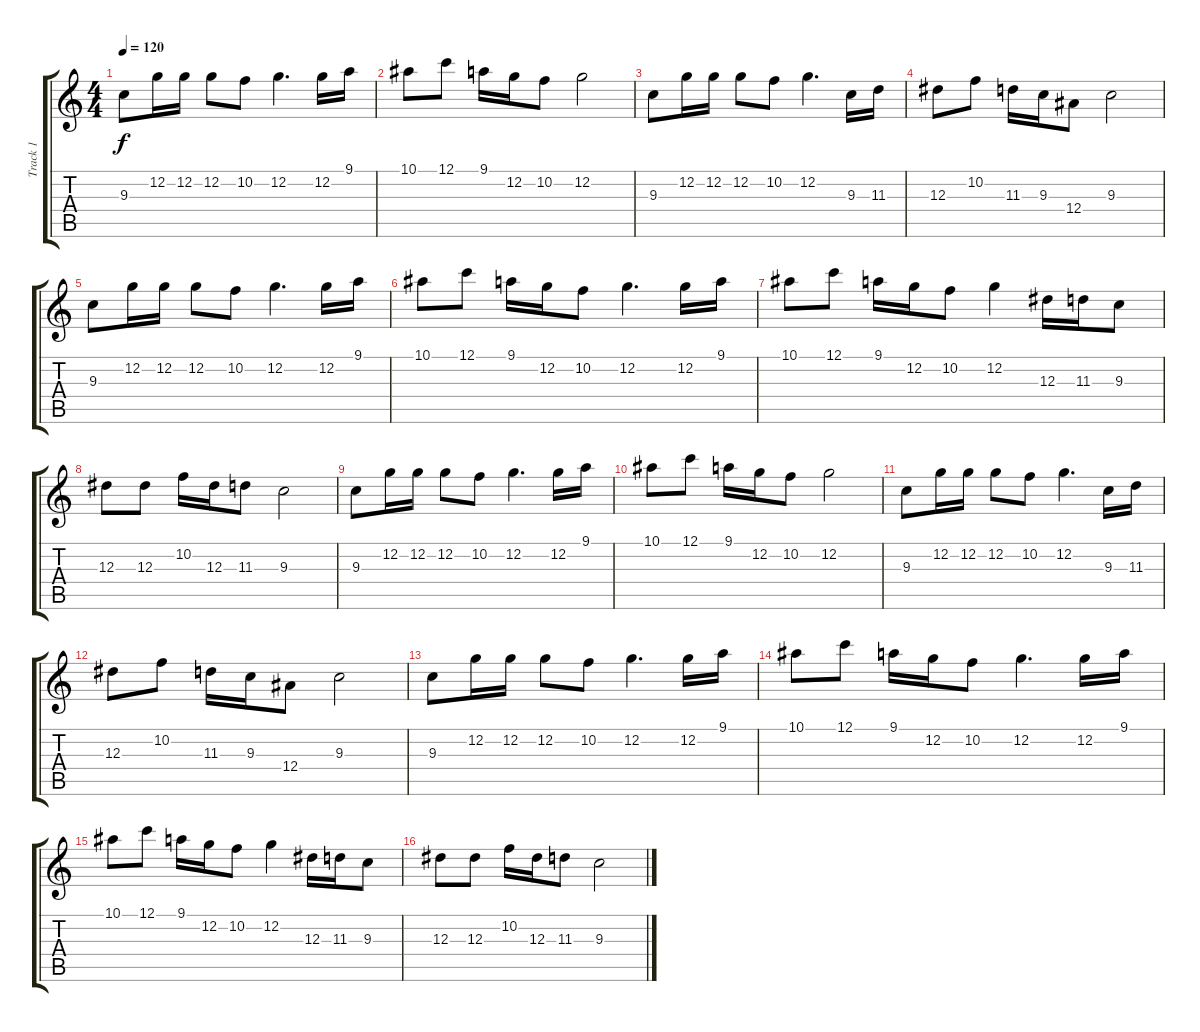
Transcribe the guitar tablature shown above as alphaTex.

\track ("Track 1" "Track 1") {instrument distortionguitar}
\staff {score tabs}
\tuning (C4 G3 Eb3 Bb2 F2 C2) {hide}
\ts (4 4)
\tempo 120
\clef g2
\ks c
9.3.8{dy f instrument distortionguitar} 12.2.16 12.2.16 12.2.8 10.2.8 12.2.4{d} 12.2.16 9.1.16 |
10.1.8 12.1.8 9.1.16 12.2.16 10.2.8 12.2.2 |
9.3.8 12.2.16 12.2.16 12.2.8 10.2.8 12.2.4{d} 9.3.16 11.3.16 |
12.3.8 10.2.8 11.3.16 9.3.16 12.4.8 9.3.2 |
9.3.8 12.2.16 12.2.16 12.2.8 10.2.8 12.2.4{d} 12.2.16 9.1.16 |
10.1.8 12.1.8 9.1.16 12.2.16 10.2.8 12.2.4{d} 12.2.16 9.1.16 |
10.1.8 12.1.8 9.1.16 12.2.16 10.2.8 12.2.4 12.3.16 11.3.16 9.3.8 |
12.3.8 12.3.8 10.2.16 12.3.16 11.3.8 9.3.2 |
9.3.8 12.2.16 12.2.16 12.2.8 10.2.8 12.2.4{d} 12.2.16 9.1.16 |
10.1.8 12.1.8 9.1.16 12.2.16 10.2.8 12.2.2 |
9.3.8 12.2.16 12.2.16 12.2.8 10.2.8 12.2.4{d} 9.3.16 11.3.16 |
12.3.8 10.2.8 11.3.16 9.3.16 12.4.8 9.3.2 |
9.3.8 12.2.16 12.2.16 12.2.8 10.2.8 12.2.4{d} 12.2.16 9.1.16 |
10.1.8 12.1.8 9.1.16 12.2.16 10.2.8 12.2.4{d} 12.2.16 9.1.16 |
10.1.8 12.1.8 9.1.16 12.2.16 10.2.8 12.2.4 12.3.16 11.3.16 9.3.8 |
12.3.8 12.3.8 10.2.16 12.3.16 11.3.8 9.3.2
